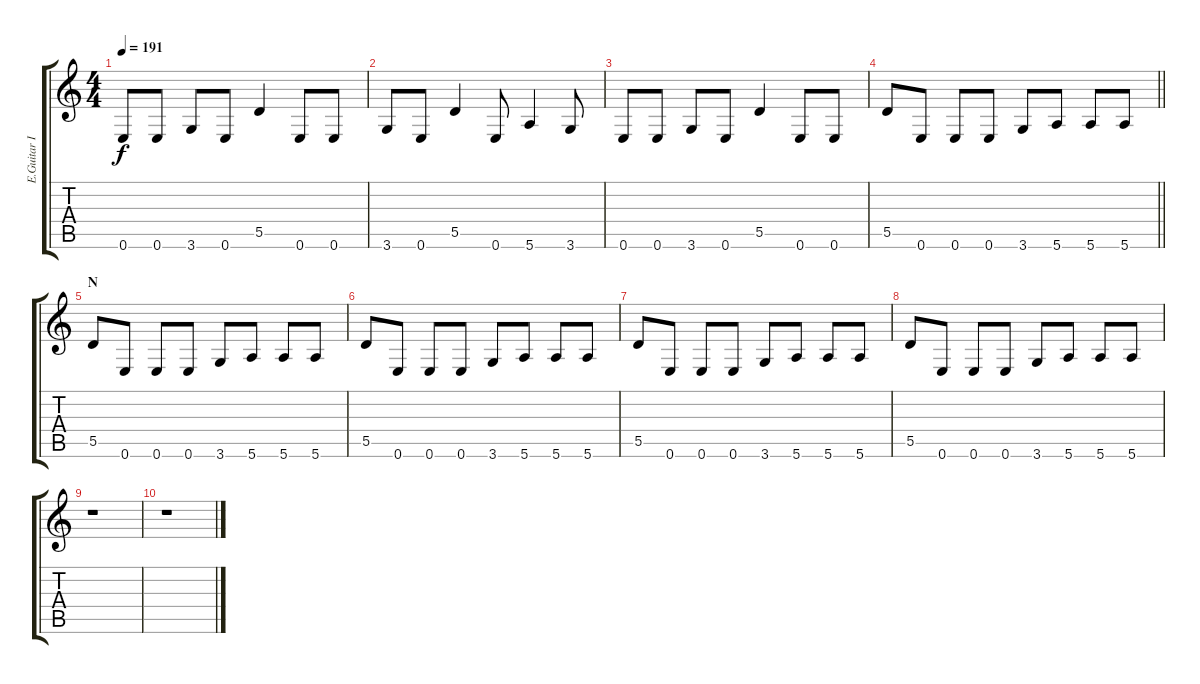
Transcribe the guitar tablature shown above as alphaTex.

\track ("E.Guitar I" "E.Guitar I") {instrument distortionguitar}
\staff {score tabs}
\tuning (E4 B3 G3 D3 A2 E2) {hide}
\ts (4 4)
\tempo 191
\clef g2
\ks c
0.6.8{dy f} 0.6.8 3.6.8 0.6.8 5.5.4 0.6.8 0.6.8 |
3.6.8 0.6.8 5.5.4 0.6.8 5.6.4 3.6.8 |
0.6.8 0.6.8 3.6.8 0.6.8 5.5.4 0.6.8 0.6.8 |
\barLineRight lightlight
5.5.8 0.6.8 0.6.8 0.6.8 3.6.8 5.6.8 5.6.8 5.6.8 |
\section ("" "N")
5.5.8 0.6.8 0.6.8 0.6.8 3.6.8 5.6.8 5.6.8 5.6.8 |
5.5.8 0.6.8 0.6.8 0.6.8 3.6.8 5.6.8 5.6.8 5.6.8 |
5.5.8 0.6.8 0.6.8 0.6.8 3.6.8 5.6.8 5.6.8 5.6.8 |
5.5.8 0.6.8 0.6.8 0.6.8 3.6.8 5.6.8 5.6.8 5.6.8 |
r.1 |
r.1
